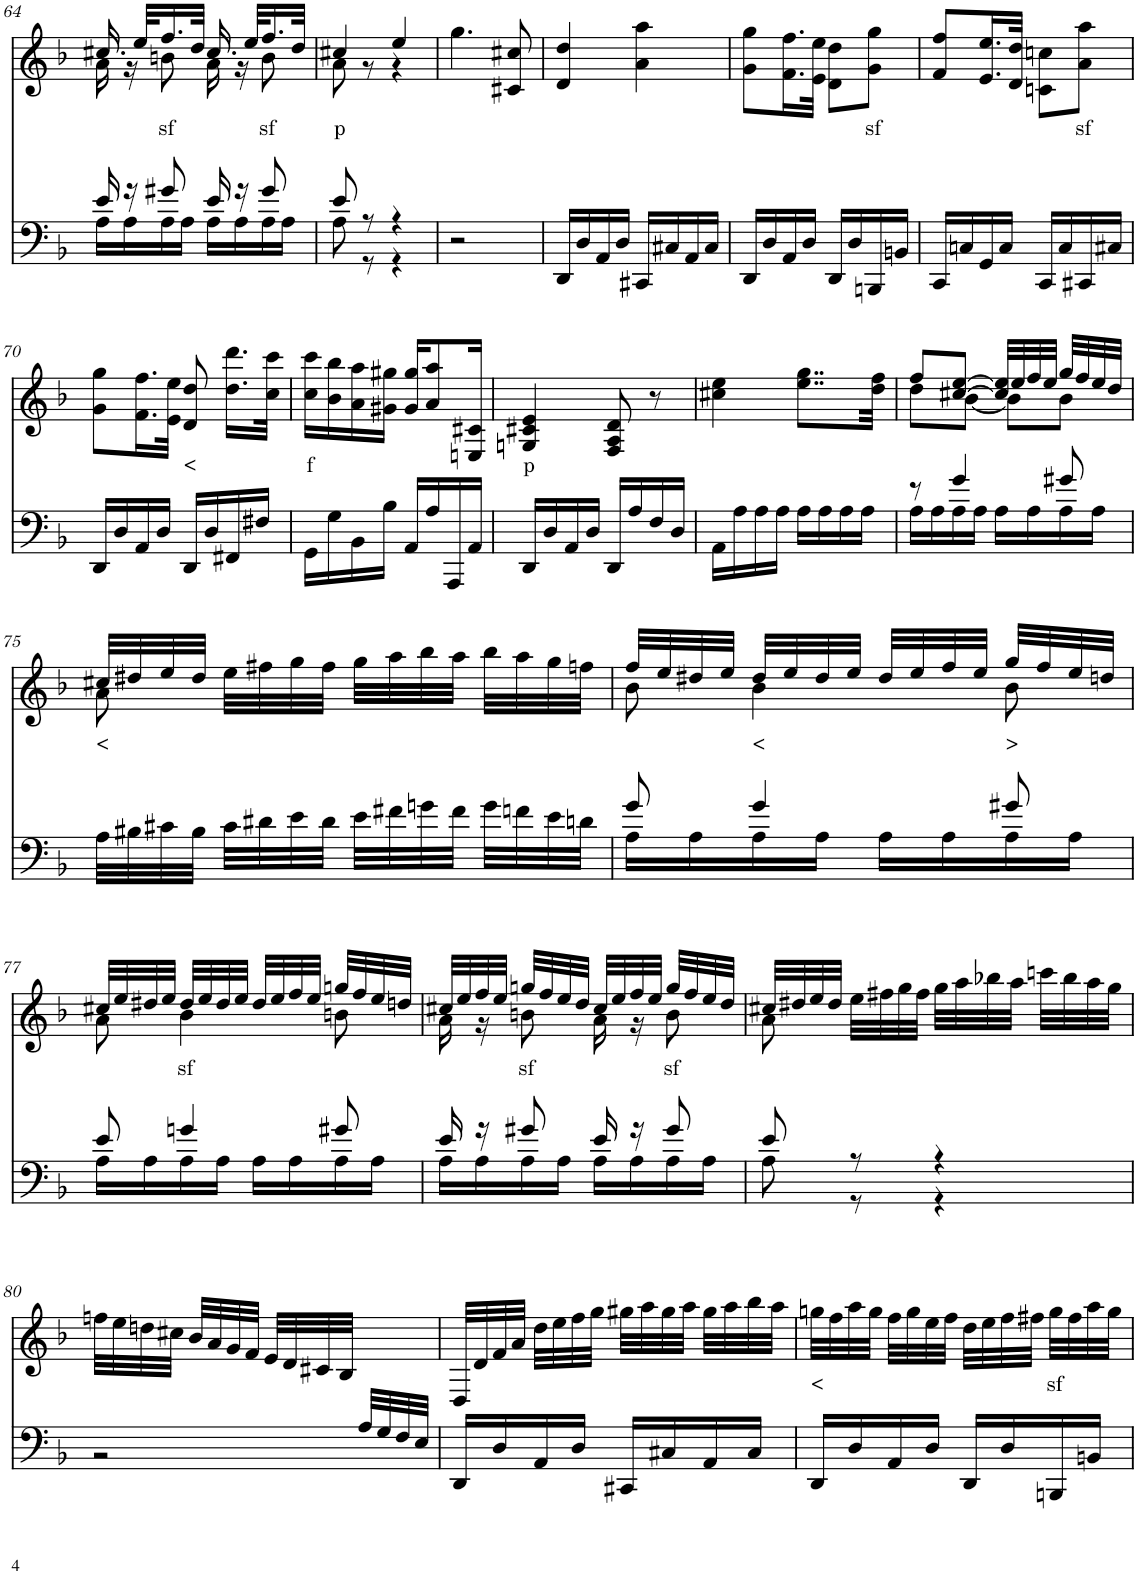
**kern	**kern	**text
*part2	*part1	*part1
*staff2	*staff1	*staff1
*I"piano	*I"piano	*
*I'Pno	*I'Pno	*
!!LO:PB:g=z
*clefF4	*clefG2	*
*k[b-]	*k[b-]	*
*d:	*d:	*
*M2/4	*M2/4	*
=64	=64	=64
*^	*^	*
16e/	16A\LL	16.cc#X/	16a\	.
16r	16A\	.	16r	.
.	.	32ee/KLL	.	.
!	!	!	!	!LO:LY:b
8g#X/	16A\	16.ff/	8bn\	sf
.	16A\JJ	.	.	.
.	.	32dd/JJk	.	.
16e/	16A\LL	16.cc#/	16a\	.
16r	16A\	.	16r	.
.	.	32ee/KLL	.	.
!	!	!	!	!LO:LY:b
8g#/	16A\	16.ff/	8b\	sf
.	16A\JJ	.	.	.
.	.	32dd/JJk	.	.
=65	=65	=65	=65	=65
!	!	!	!	!LO:LY:b
8e/	8A\	4cc#X/	8a\	p
8r	8r	.	8r	.
4r	4r	4ee/	4r	.
*v	*v	*	*	*
*	*v	*v	*
=66	=66	=66
2r	4.gg\	.
.	8c#X/ 8cc#X/	.
=67	=67	=67
16DD/LL	4d/ 4dd/	.
16D/	.	.
16AA/	.	.
16D/JJ	.	.
16CC#X/LL	4a\ 4aa\	.
16C#X/	.	.
16AA/	.	.
16C#/JJ	.	.
=68	=68	=68
16DD/LL	8g\ 8gg\L	.
16D/	.	.
16AA/	16.f\ 16.ff\L	.
16D/JJ	.	.
.	32e\ 32ee\JJk	.
16DD/LL	8d\ 8dd\L	.
16D/	.	.
!	!	!LO:LY:b
16BBBn/	8g\ 8gg\J	sf
16BBn/JJ	.	.
=69	=69	=69
16CC/LL	8f/ 8ff/L	.
16Cn/	.	.
16GG/	16.e/ 16.ee/L	.
16C/JJ	.	.
.	32d/ 32dd/JJk	.
16CC/LL	8cn\ 8ccn\L	.
16C/	.	.
!	!	!LO:LY:b
16CC#X/	8a\ 8aa\J	sf
16C#X/JJ	.	.
!!LO:LB:g=z
=70	=70	=70
16DD/LL	8g\ 8gg\L	.
16D/	.	.
16AA/	16.f\ 16.ff\L	.
16D/JJ	.	.
.	32e\ 32ee\JJk	.
!	!	!LO:LY:b
16DD/LL	8d/ 8dd/	<
16D/	.	.
16FF#X/	16.dd\ 16.ddd\LL	.
16F#X/JJ	.	.
.	32cc\ 32ccc\JJk	.
=71	=71	=71
!	!	!LO:LY:b
16GG\LL	16cc\ 16ccc\LL	f
16G\	16b-\ 16bb-\	.
16BB-\	16a\ 16aa\	.
16B-\JJ	16g#X\ 16gg#X\JJ	.
16AA/LL	16g#/ 16gg#/KL	.
16A/	8a/ 8aa/	.
16AAA/	.	.
16AA/JJ	16En/ 16c#X/Jk	.
=72	=72	=72
!	!	!LO:LY:b
16DD/LL	4Gn/ 4c#X/ 4e/	p
16D/	.	.
16AA/	.	.
16D/JJ	.	.
16DD/LL	8F/ 8A/ 8d/	.
16A/	.	.
16F/	8r	.
16D/JJ	.	.
=73	=73	=73
16AA\LL	4cc#X\ 4ee\	.
16A\	.	.
16A\	.	.
16A\JJ	.	.
16A\LL	8..ee\ 8..gg\L	.
16A\	.	.
16A\	.	.
16A\JJ	.	.
.	32dd\ 32ff\Jkk	.
=74	=74	=74
*^	*^	*
8r	16A\LL	8ff/L	8dd\L	.
.	16A\	.	.	.
4g/	16A\	[8cc#X/ [8ee/J	[8b-\J	.
.	16A\JJ	.	.	.
.	16A\LL	32cc#/] 32ee/]LLL	8b-\L]	.
.	.	32ee/	.	.
.	16A\	32ff/	.	.
.	.	32ee/JJJ	.	.
8g#X/	16A\	32gg/LLL	8b-\J	.
.	.	32ff/	.	.
.	16A\JJ	32ee/	.	.
.	.	32dd/JJJ	.	.
*v	*v	*	*	*
!!LO:LB:g=z	!!
=75	=75	=75	=75
!	!	!	!LO:LY:b
32A\LLL	32cc#X/LLL	8a\	<
32B#X\	32dd#X/	.	.
32c#X\	32ee/	.	.
32B#\JJJ	32dd#/JJJ	.	.
32c#\LLL	32ee\LLL	4.ryy	.
32d#X\	32ff#X\	.	.
32e\	32gg\	.	.
32d#\JJJ	32ff#\JJJ	.	.
32e\LLL	32gg\LLL	.	.
32f#X\	32aa\	.	.
32gn\	32bb-\	.	.
32f#\JJJ	32aa\JJJ	.	.
32g\LLL	32bb-\LLL	.	.
32fn\	32aa\	.	.
32e\	32gg\	.	.
32dn\JJJ	32ffn\JJJ	.	.
=76	=76	=76	=76
*^	*	*	*
8g/	16A\LL	32ff/LLL	8b-\	.
.	.	32ee/	.	.
.	16A\	32dd#X/	.	.
.	.	32ee/JJJ	.	.
!	!	!	!	!LO:LY:b
4g/	16A\	32dd#/LLL	4b-\	<
.	.	32ee/	.	.
.	16A\JJ	32dd#/	.	.
.	.	32ee/JJJ	.	.
.	16A\LL	32dd#/LLL	.	.
.	.	32ee/	.	.
.	16A\	32ff/	.	.
.	.	32ee/JJJ	.	.
!	!	!	!	!LO:LY:b
8g#X/	16A\	32gg/LLL	8b-\	>
.	.	32ff/	.	.
.	16A\JJ	32ee/	.	.
.	.	32ddn/JJJ	.	.
!!LO:LB:g=z	!!
=77	=77	=77	=77	=77
8e/	16A\LL	32cc#X/LLL	8a\	.
.	.	32ee/	.	.
.	16A\	32dd#X/	.	.
.	.	32ee/JJJ	.	.
!	!	!	!	!LO:LY:b
4gn/	16A\	32dd#/LLL	4b-\	sf
.	.	32ee/	.	.
.	16A\JJ	32dd#/	.	.
.	.	32ee/JJJ	.	.
.	16A\LL	32dd#/LLL	.	.
.	.	32ee/	.	.
.	16A\	32ff/	.	.
.	.	32ee/JJJ	.	.
8g#X/	16A\	32ggn/LLL	8bn\	.
.	.	32ff/	.	.
.	16A\JJ	32ee/	.	.
.	.	32ddn/JJJ	.	.
=78	=78	=78	=78	=78
16e/	16A\LL	32cc#X/LLL	16a\	.
.	.	32ee/	.	.
16r	16A\	32ff/	16r	.
.	.	32ee/JJJ	.	.
!	!	!	!	!LO:LY:b
8g#X/	16A\	32ggn/LLL	8bn\	sf
.	.	32ff/	.	.
.	16A\JJ	32ee/	.	.
.	.	32dd/JJJ	.	.
16e/	16A\LL	32cc#/LLL	16a\	.
.	.	32ee/	.	.
16r	16A\	32ff/	16r	.
.	.	32ee/JJJ	.	.
!	!	!	!	!LO:LY:b
8g#/	16A\	32gg/LLL	8b\	sf
.	.	32ff/	.	.
.	16A\JJ	32ee/	.	.
.	.	32dd/JJJ	.	.
=79	=79	=79	=79	=79
8e/	8A\	32cc#X/LLL	8a\	.
.	.	32dd#X/	.	.
.	.	32ee/	.	.
.	.	32dd#/JJJ	.	.
8r	8r	32ee\LLL	4.ryy	.
.	.	32ff#X\	.	.
.	.	32gg\	.	.
.	.	32ff#\JJJ	.	.
4r	4r	32gg\LLL	.	.
.	.	32aa\	.	.
.	.	32bb-X\	.	.
.	.	32aa\JJJ	.	.
.	.	32cccn\LLL	.	.
.	.	32bb-\	.	.
.	.	32aa\	.	.
.	.	32gg\JJJ	.	.
*	*	*v	*v	*
!!LO:LB:g=z
=80	=80	=80	=80
4.ryy	2r	32ffn\LLL	.
.	.	32ee\	.
.	.	32ddn\	.
.	.	32cc#X\JJJ	.
.	.	32b-/LLL	.
.	.	32a/	.
.	.	32g/	.
.	.	32f/JJJ	.
.	.	32e/LLL	.
.	.	32d/	.
.	.	32c#X/	.
.	.	32B-/JJJ	.
32A/LLL	.	8ryy	.
32G/	.	.	.
32F/	.	.	.
32E/JJJ	.	.	.
*v	*v	*	*
=81	=81	=81
16DD/LL	32D/LLL	.
.	32d/	.
16D/	32f/	.
.	32a/JJJ	.
16AA/	32dd\LLL	.
.	32ee\	.
16D/JJ	32ff\	.
.	32gg\JJJ	.
16CC#X/LL	32gg#X\LLL	.
.	32aa\	.
16C#X/	32gg#\	.
.	32aa\JJJ	.
16AA/	32gg#\LLL	.
.	32aa\	.
16C#/JJ	32bb-\	.
.	32aa\JJJ	.
=82	=82	=82
!	!	!LO:LY:b
16DD/LL	32ggn\LLL	<
.	32ff\	.
16D/	32aa\	.
.	32gg\JJJ	.
16AA/	32ff\LLL	.
.	32gg\	.
16D/JJ	32ee\	.
.	32ff\JJJ	.
16DD/LL	32dd\LLL	.
.	32ee\	.
16D/	32ff\	.
.	32ff#X\JJJ	.
!	!	!LO:LY:b
16BBBn/	32gg\LLL	sf
.	32ff#\	.
16BBn/JJ	32aa\	.
.	32gg\JJJ	.
=	=	=
*-	*-	*-
